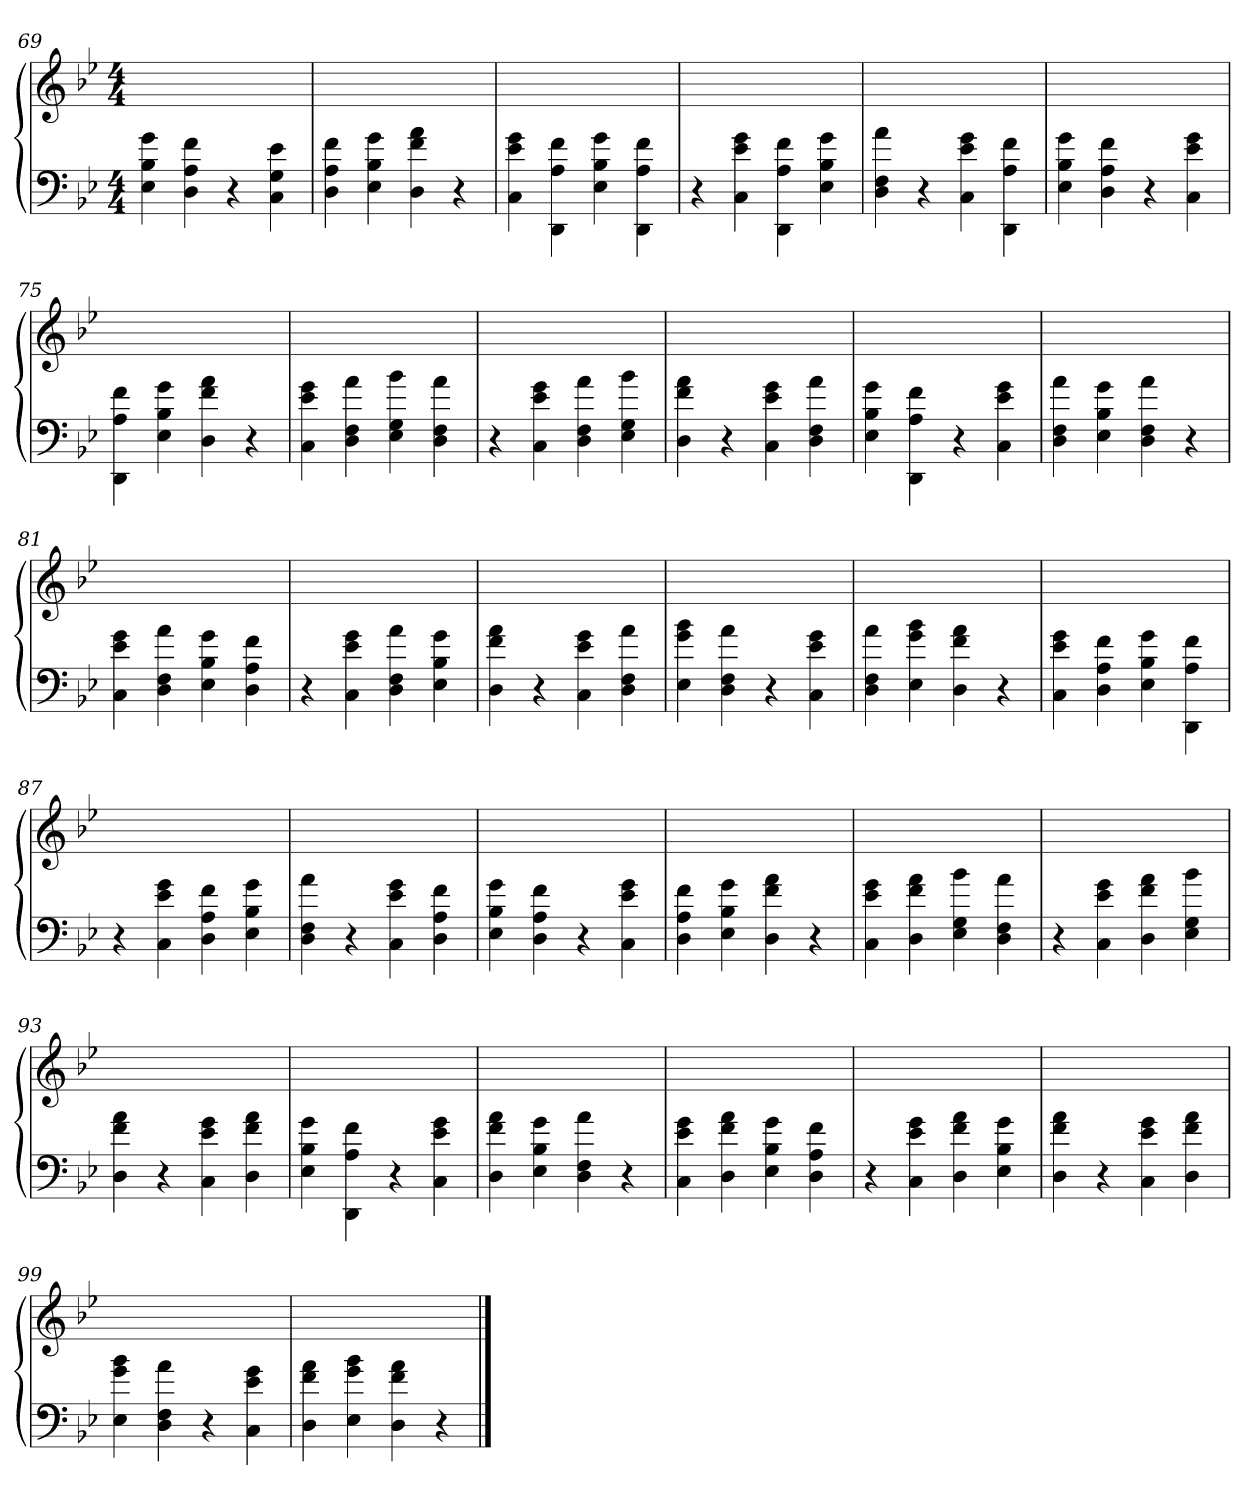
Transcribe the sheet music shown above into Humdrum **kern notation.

**kern	**kern
*part2	*part1
*staff2	*staff1
*clefF4	*clefG2
*k[b-e-]	*k[b-e-]
*B-:	*B-:
*M4/4	*M4/4
=69	=69
4E- 4B- 4g	1ryy
4D 4A 4f	.
4r	.
4C 4G 4e-	.
=70	=70
4D 4A 4f	1ryy
4E- 4B- 4g	.
4D 4f 4a	.
4r	.
=71	=71
4C 4e- 4g	1ryy
4DD 4A 4f	.
4E- 4B- 4g	.
4DD 4A 4f	.
=72	=72
4r	1ryy
4C 4e- 4g	.
4DD 4A 4f	.
4E- 4B- 4g	.
=73	=73
4D 4F 4a	1ryy
4r	.
4C 4e- 4g	.
4DD 4A 4f	.
=74	=74
4E- 4B- 4g	1ryy
4D 4A 4f	.
4r	.
4C 4e- 4g	.
=75	=75
4DD 4A 4f	1ryy
4E- 4B- 4g	.
4D 4f 4a	.
4r	.
=76	=76
4C 4e- 4g	1ryy
4D 4F 4a	.
4E- 4G 4b-	.
4D 4F 4a	.
=77	=77
4r	1ryy
4C 4e- 4g	.
4D 4F 4a	.
4E- 4G 4b-	.
=78	=78
4D 4f 4a	1ryy
4r	.
4C 4e- 4g	.
4D 4F 4a	.
=79	=79
4E- 4B- 4g	1ryy
4DD 4A 4f	.
4r	.
4C 4e- 4g	.
=80	=80
4D 4F 4a	1ryy
4E- 4B- 4g	.
4D 4F 4a	.
4r	.
=81	=81
4C 4e- 4g	1ryy
4D 4F 4a	.
4E- 4B- 4g	.
4D 4A 4f	.
=82	=82
4r	1ryy
4C 4e- 4g	.
4D 4F 4a	.
4E- 4B- 4g	.
=83	=83
4D 4f 4a	1ryy
4r	.
4C 4e- 4g	.
4D 4F 4a	.
=84	=84
4E- 4g 4b-	1ryy
4D 4F 4a	.
4r	.
4C 4e- 4g	.
=85	=85
4D 4F 4a	1ryy
4E- 4g 4b-	.
4D 4f 4a	.
4r	.
=86	=86
4C 4e- 4g	1ryy
4D 4A 4f	.
4E- 4B- 4g	.
4DD 4A 4f	.
=87	=87
4r	1ryy
4C 4e- 4g	.
4D 4A 4f	.
4E- 4B- 4g	.
=88	=88
4D 4F 4a	1ryy
4r	.
4C 4e- 4g	.
4D 4A 4f	.
=89	=89
4E- 4B- 4g	1ryy
4D 4A 4f	.
4r	.
4C 4e- 4g	.
=90	=90
4D 4A 4f	1ryy
4E- 4B- 4g	.
4D 4f 4a	.
4r	.
=91	=91
4C 4e- 4g	1ryy
4D 4f 4a	.
4E- 4G 4b-	.
4D 4F 4a	.
=92	=92
4r	1ryy
4C 4e- 4g	.
4D 4f 4a	.
4E- 4G 4b-	.
=93	=93
4D 4f 4a	1ryy
4r	.
4C 4e- 4g	.
4D 4f 4a	.
=94	=94
4E- 4B- 4g	1ryy
4DD 4A 4f	.
4r	.
4C 4e- 4g	.
=95	=95
4D 4f 4a	1ryy
4E- 4B- 4g	.
4D 4F 4a	.
4r	.
=96	=96
4C 4e- 4g	1ryy
4D 4f 4a	.
4E- 4B- 4g	.
4D 4A 4f	.
=97	=97
4r	1ryy
4C 4e- 4g	.
4D 4f 4a	.
4E- 4B- 4g	.
=98	=98
4D 4f 4a	1ryy
4r	.
4C 4e- 4g	.
4D 4f 4a	.
=99	=99
4E- 4g 4b-	1ryy
4D 4F 4a	.
4r	.
4C 4e- 4g	.
=100	=100
4D 4f 4a	1ryy
4E- 4g 4b-	.
4D 4f 4a	.
4r	.
==	==
*-	*-
